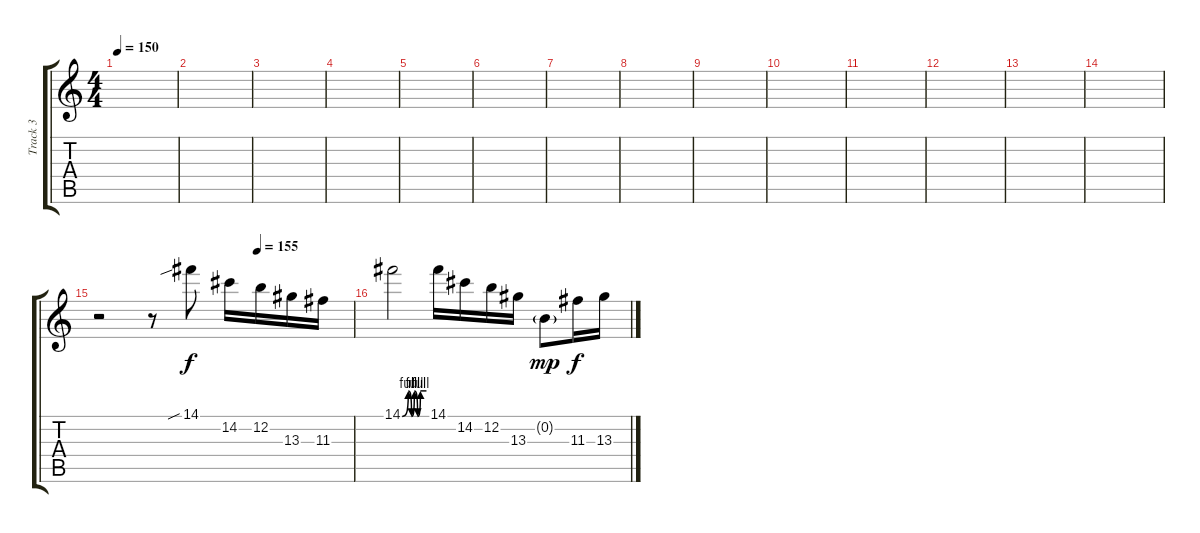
\track ("Track 3" "Track 3") {instrument overdrivenguitar}
\staff {score tabs}
\tuning (E4 B3 G3 D3 A2 E2) {hide}
\ts (4 4)
\tempo 150
\clef g2
\ks c
|
|
|
|
|
|
|
|
|
|
|
|
|
|
\tempo (155 0.625)
r.2{balance 16 instrument distortionguitar} r.8 14.1{sib}.8 14.2.16 12.2.16 13.3.16 11.3.16 |
14.1{be (custom 0 0 15 4 23 0 30 4 38 0 45 4 60 4)}.2{volume 13 balance 8} 14.1.16 14.2.16 12.2.16 13.3.16 0.2{g}.8{dy mp} 11.3.16{dy f} 13.3.16
